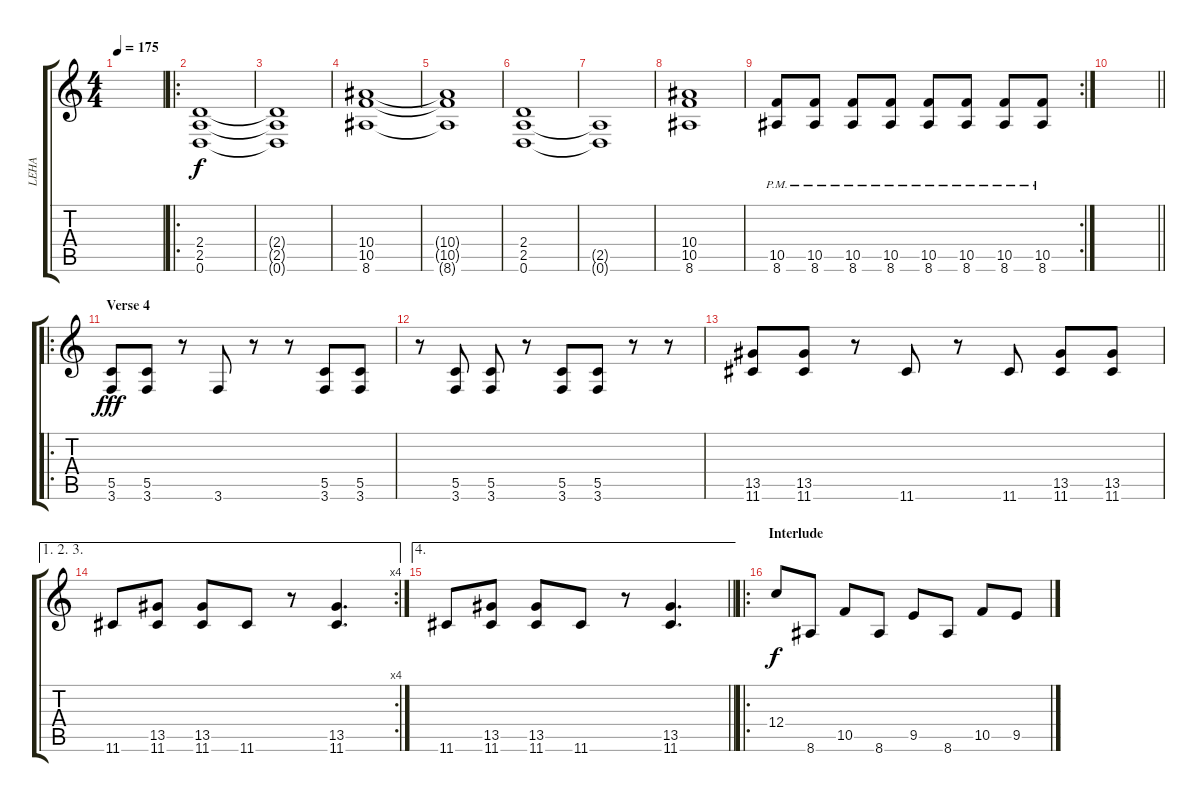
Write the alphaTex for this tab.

\track ("LEHA" "LEHA") {instrument distortionguitar}
\staff {score tabs}
\tuning (D4 A3 F3 C3 G2 D2) {hide}
\ts (4 4)
\tempo 175
\clef g2
\ks c
|
\ro
(2.4 2.5 0.6).1 |
(2.4{t} 2.5{t} 0.6{t}).1 |
(10.4 10.5 8.6).1 |
(10.4{t} 10.5{t} 8.6{t}).1 |
(2.4 2.5 0.6).1 |
(2.5{t} 0.6{t}).1 |
(10.4 10.5 8.6).1 |
\rc 2
(10.5{pm} 8.6{pm}).8 (10.5{pm} 8.6{pm}).8 (10.5{pm} 8.6{pm}).8 (10.5{pm} 8.6{pm}).8 (10.5{pm} 8.6{pm}).8 (10.5{pm} 8.6{pm}).8 (10.5{pm} 8.6{pm}).8 (10.5{pm} 8.6{pm}).8 |
\barLineRight lightlight
|
\ro
\section ("" "Verse 4")
(5.5 3.6).8{dy fff} (5.5 3.6).8 r.8 3.6.8 r.8 r.8 (5.5 3.6).8 (5.5 3.6).8 |
r.8 (5.5 3.6).8 (5.5 3.6).8 r.8 (5.5 3.6).8 (5.5 3.6).8 r.8 r.8 |
(13.5 11.6).8 (13.5 11.6).8 r.8 11.6.8 r.8 11.6.8 (13.5 11.6).8 (13.5 11.6).8 |
\ae (1 2 3)
\rc 4
11.6.8 (13.5 11.6).8 (13.5 11.6).8 11.6.8 r.8 (13.5 11.6).4{d} |
\ae 4
\barLineRight lightlight
11.6.8 (13.5 11.6).8 (13.5 11.6).8 11.6.8 r.8 (13.5 11.6).4{d} |
\ro
\section ("" "Interlude")
12.4.8{dy f} 8.6.8 10.5.8 8.6.8 9.5.8 8.6.8 10.5.8 9.5.8
